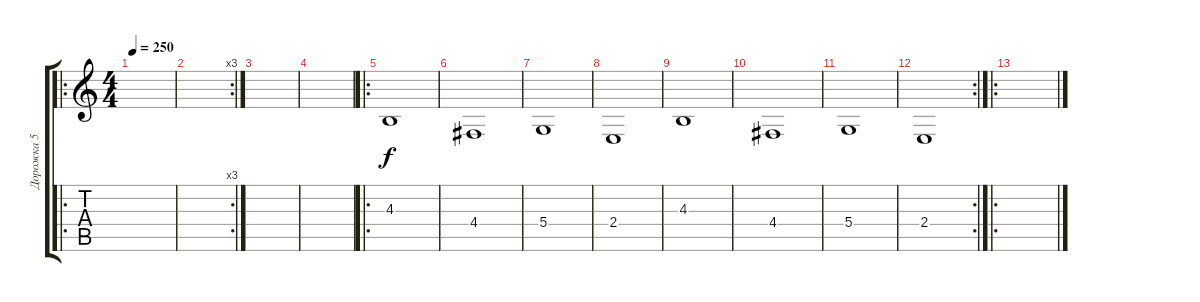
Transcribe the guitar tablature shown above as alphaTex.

\track ("Дорожка 5" "Дорожка 5") {instrument electricpiano2}
\staff {score tabs}
\tuning (E4 B3 G3 D3 A2 E2) {hide}
\ro
\ts (4 4)
\tempo 250
\clef g2
\ks c
|
\rc 3
|
|
|
\ro
4.3.1 |
4.4.1 |
5.4.1 |
2.4.1 |
4.3.1 |
4.4.1 |
5.4.1 |
\rc 2
2.4.1 |
\ro
